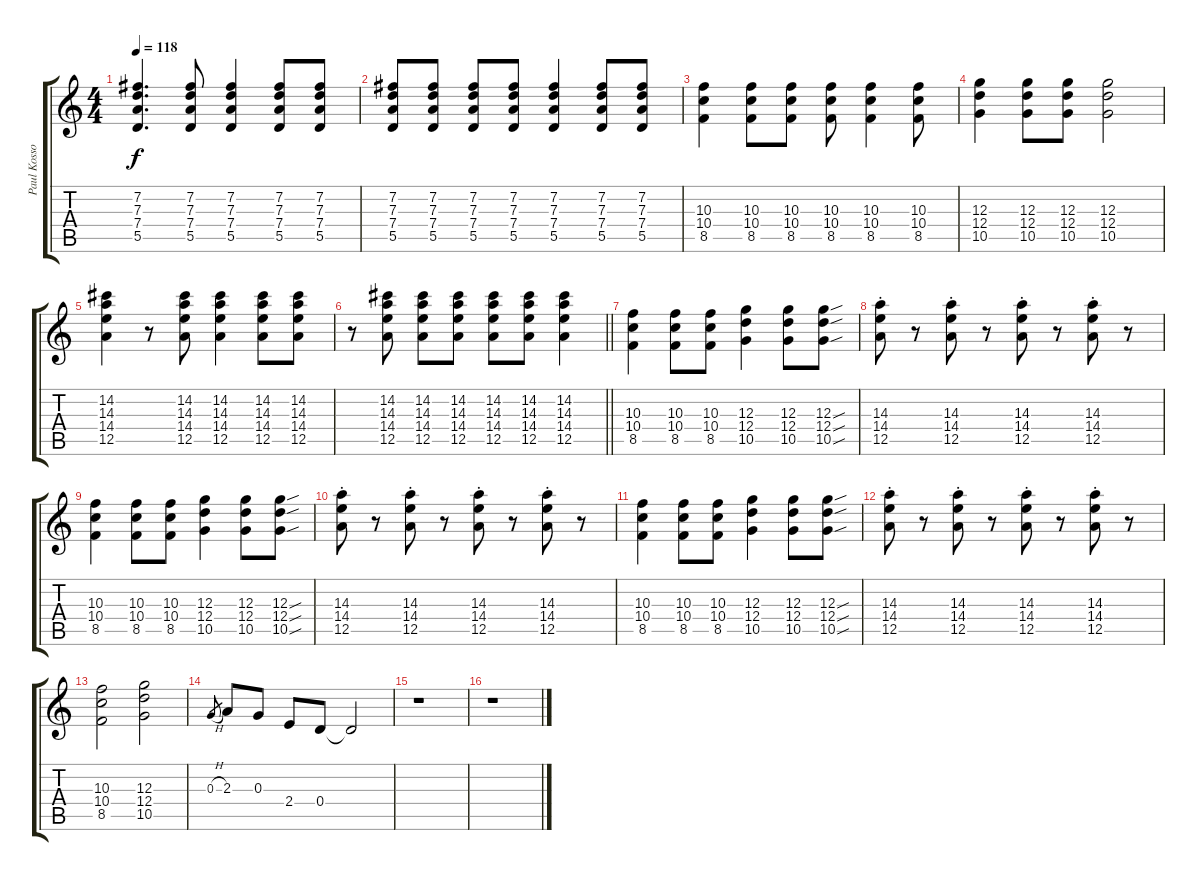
\track ("Paul Kossoff - Gtr.2" "Paul Kosso") {instrument overdrivenguitar}
\staff {score tabs}
\tuning (E4 B3 G3 D3 A2 E2) {hide}
\ts (4 4)
\tempo 118
\clef g2
\ks c
(7.2 7.3 7.4 5.5).4{d dy f} (7.2 7.3 7.4 5.5).8 (7.2 7.3 7.4 5.5).4 (7.2 7.3 7.4 5.5).8 (7.2 7.3 7.4 5.5).8 |
(7.2 7.3 7.4 5.5).8 (7.2 7.3 7.4 5.5).8 (7.2 7.3 7.4 5.5).8 (7.2 7.3 7.4 5.5).8 (7.2 7.3 7.4 5.5).4 (7.2 7.3 7.4 5.5).8 (7.2 7.3 7.4 5.5).8 |
(10.3 10.4 8.5).4 (10.3 10.4 8.5).8 (10.3 10.4 8.5).8 (10.3 10.4 8.5).8 (10.3 10.4 8.5).4 (10.3 10.4 8.5).8 |
(12.3 12.4 10.5).4 (12.3 12.4 10.5).8 (12.3 12.4 10.5).8 (12.3 12.4 10.5).2 |
(14.2 14.3 14.4 12.5).4 r.8 (14.2 14.3 14.4 12.5).8 (14.2 14.3 14.4 12.5).4 (14.2 14.3 14.4 12.5).8 (14.2 14.3 14.4 12.5).8 |
\barLineRight lightlight
r.8 (14.2 14.3 14.4 12.5).8 (14.2 14.3 14.4 12.5).8 (14.2 14.3 14.4 12.5).8 (14.2 14.3 14.4 12.5).8 (14.2 14.3 14.4 12.5).8 (14.2 14.3 14.4 12.5).4 |
(10.3 10.4 8.5).4 (10.3 10.4 8.5).8 (10.3 10.4 8.5).8 (12.3 12.4 10.5).4 (12.3 12.4 10.5).8 (12.3{sou} 12.4{sou} 10.5{sou}).8 |
(14.3{st} 14.4{st} 12.5{st}).8 r.8 (14.3{st} 14.4{st} 12.5{st}).8 r.8 (14.3{st} 14.4{st} 12.5{st}).8 r.8 (14.3{st} 14.4{st} 12.5{st}).8 r.8 |
(10.3 10.4 8.5).4 (10.3 10.4 8.5).8 (10.3 10.4 8.5).8 (12.3 12.4 10.5).4 (12.3 12.4 10.5).8 (12.3{sou} 12.4{sou} 10.5{sou}).8 |
(14.3{st} 14.4{st} 12.5{st}).8 r.8 (14.3{st} 14.4{st} 12.5{st}).8 r.8 (14.3{st} 14.4{st} 12.5{st}).8 r.8 (14.3{st} 14.4{st} 12.5{st}).8 r.8 |
(10.3 10.4 8.5).4 (10.3 10.4 8.5).8 (10.3 10.4 8.5).8 (12.3 12.4 10.5).4 (12.3 12.4 10.5).8 (12.3{sou} 12.4{sou} 10.5{sou}).8 |
(14.3{st} 14.4{st} 12.5{st}).8 r.8 (14.3{st} 14.4{st} 12.5{st}).8 r.8 (14.3{st} 14.4{st} 12.5{st}).8 r.8 (14.3{st} 14.4{st} 12.5{st}).8 r.8 |
(10.3 10.4 8.5).2 (12.3 12.4 10.5).2 |
0.3{h}.8{gr} 2.3.8 0.3.8 2.4.8 0.4.8 0.4{t}.2 |
r.1 |
r.1
